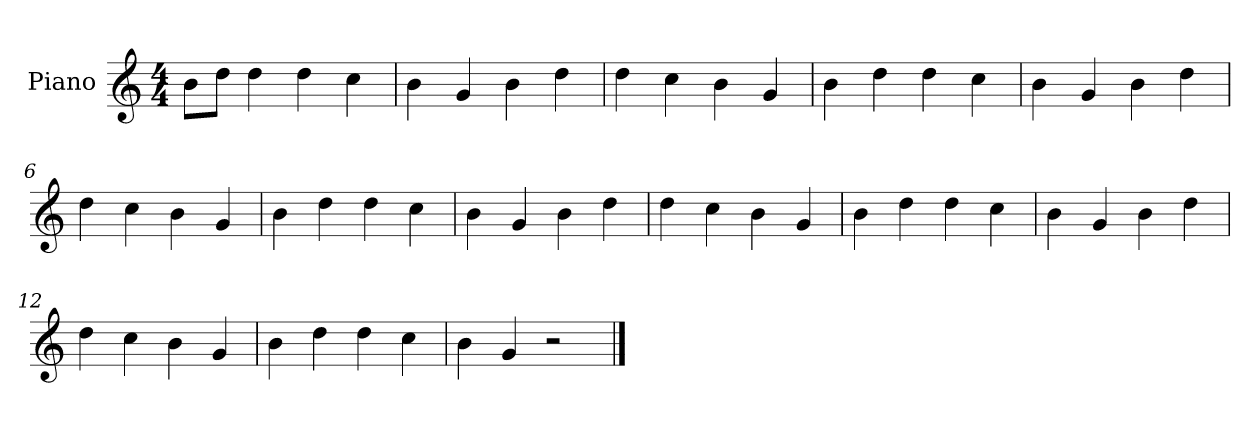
**kern
*part1
*staff1
*I"Piano
*I'P-no
*clefG2
*k[]
*M4/4
*MM90
=1
8b\L
8dd\J
4dd\
4dd\
4cc\
=2
4b\
4g/
4b\
4dd\
=3
4dd\
4cc\
4b\
4g/
=4
4b\
4dd\
4dd\
4cc\
=5
4b\
4g/
4b\
4dd\
=6
4dd\
4cc\
4b\
4g/
=7
4b\
4dd\
4dd\
4cc\
=8
4b\
4g/
4b\
4dd\
!!LO:LB:g=z
=9
4dd\
4cc\
4b\
4g/
=10
4b\
4dd\
4dd\
4cc\
=11
4b\
4g/
4b\
4dd\
=12
4dd\
4cc\
4b\
4g/
=13
4b\
4dd\
4dd\
4cc\
=14
4b\
4g/
2r
==
*-
